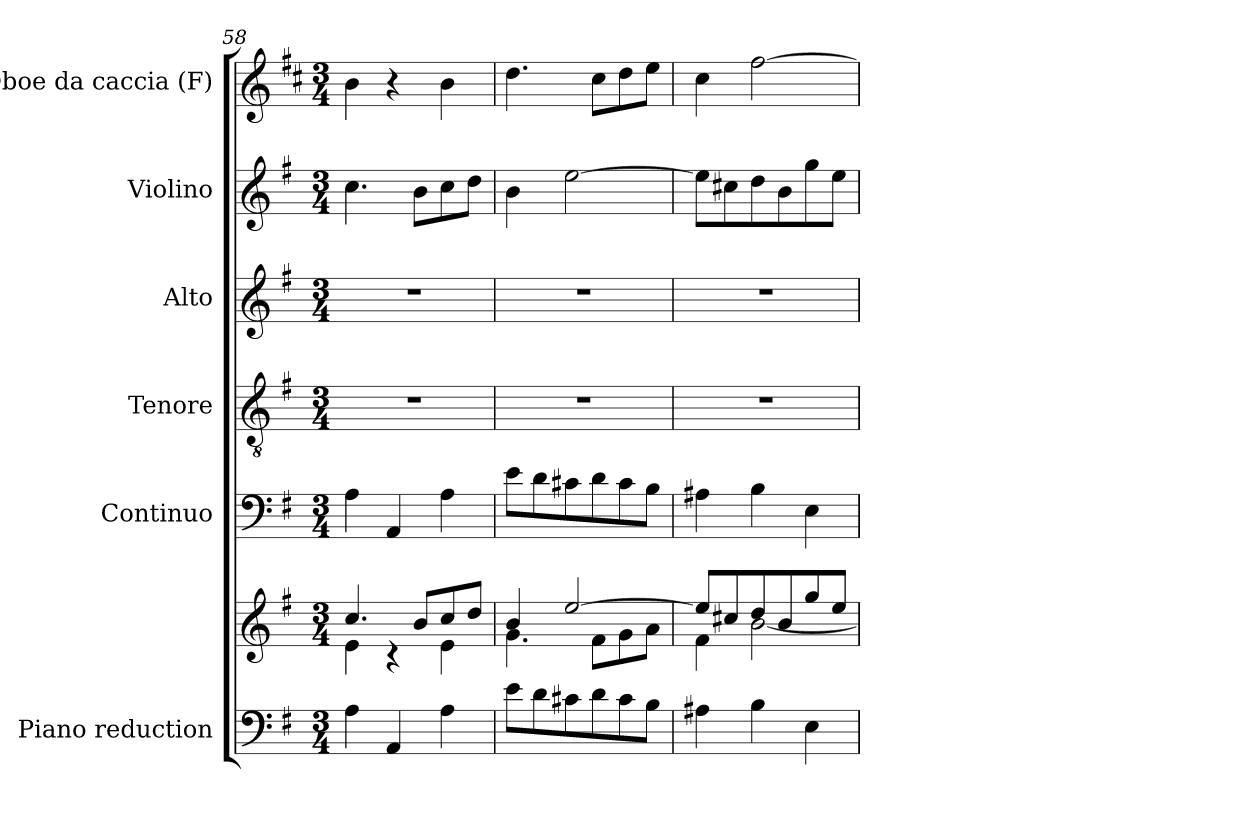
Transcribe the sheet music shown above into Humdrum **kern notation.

**kern	**kern	**kern	**kern	**kern	**kern	**kern
*part6	*part6	*part5	*part4	*part3	*part2	*part1
*staff7	*staff6	*staff5	*staff4	*staff3	*staff2	*staff1
*I"Piano reduction	*	*I"Continuo	*I"Tenore	*I"Alto	*I"Violino	*I"Oboe da caccia (F)
*I'Pno	*	*	*	*	*I'Vln	*
*clefF4	*clefG2	*clefF4	*clefGv2	*clefG2	*clefG2	*clefG2
*	*	*	*	*	*	*ITrd4c7
*k[f#]	*k[f#]	*k[f#]	*k[f#]	*k[f#]	*k[f#]	*k[f#]
*M3/4	*M3/4	*M3/4	*M3/4	*M3/4	*M3/4	*M3/4
=58	=58	=58	=58	=58	=58	=58
*	*^	*	*	*	*	*
4A\	4.cc/	4e\	4A\	2.r	2.r	4.cc\	4e\
4AA/	.	4r	4AA/	.	.	.	4r
.	8b/L	.	.	.	.	8b\L	.
4A\	8cc/	4e\	4A\	.	.	8cc\	4e\
.	8dd/J	.	.	.	.	8dd\J	.
=59	=59	=59	=59	=59	=59	=59	=59
8e\L	4b/	4.g\	8e\L	2.r	2.r	4b\	4.g\
8d\	.	.	8d\	.	.	.	.
8c#X\	[2ee/	.	8c#X\	.	.	[2ee\	.
8d\	.	8f#\L	8d\	.	.	.	8f#\L
8c#\	.	8g\	8c#\	.	.	.	8g\
8B\J	.	8a\J	8B\J	.	.	.	8a\J
=60	=60	=60	=60	=60	=60	=60	=60
4A#X\	8ee/L]	4f#\	4A#X\	2.r	2.r	8ee\L]	4f#\
.	8cc#X/	.	.	.	.	8cc#X\	.
4B\	8dd/	[2b\	4B\	.	.	8dd\	[2b\
.	8b/	.	.	.	.	8b\	.
4E\	8gg/	.	4E\	.	.	8gg\	.
.	8ee/J	.	.	.	.	8ee\J	.
*	*v	*v	*	*	*	*	*
=	=	=	=	=	=	=
*-	*-	*-	*-	*-	*-	*-
